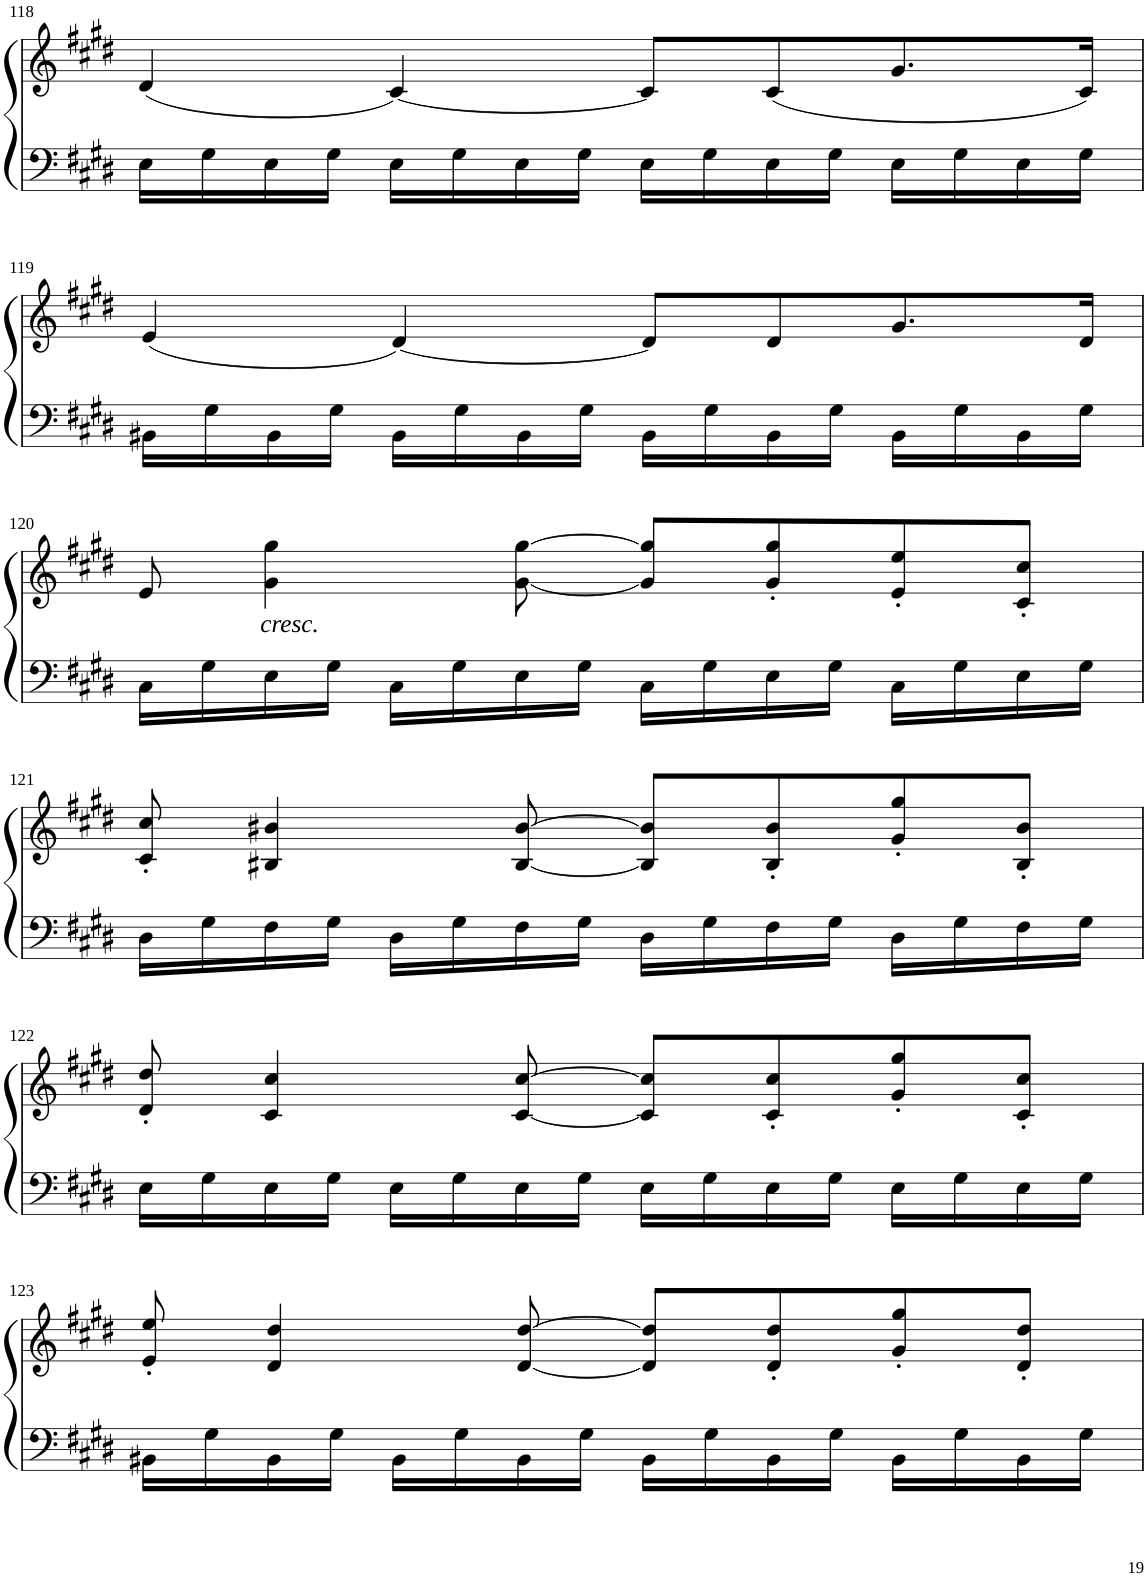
**kern	**kern
*part1	*part1
*staff2	*staff1
*I"Piano	*
*I'Pno	*
!!LO:PB:g=z
*clefF4	*clefG2
*k[f#c#g#d#]	*k[f#c#g#d#]
*M4/4	*M4/4
*met(c)	*met(c)
=118	=118
16E\LL	(4d#/
16G#\	.
16E\	.
16G#\JJ	.
16E\LL	[4c#/)
16G#\	.
16E\	.
16G#\JJ	.
16E\LL	8c#/L]
16G#\	.
16E\	(8c#/
16G#\JJ	.
16E\LL	8.g#/
16G#\	.
16E\	.
16G#\JJ	16c#/Jk)
!!LO:LB:g=z
=119	=119
16BB#X\LL	(4e/
16G#\	.
16BB#\	.
16G#\JJ	.
16BB#\LL	[4d#/)
16G#\	.
16BB#\	.
16G#\JJ	.
16BB#\LL	8d#/L]
16G#\	.
16BB#\	8d#/
16G#\JJ	.
16BB#\LL	8.g#/
16G#\	.
16BB#\	.
16G#\JJ	16d#/Jk
!!LO:LB:g=z
=120	=120
16C#\LL	8e/
16G#\	.
!	!LO:TX:b:i:t=cresc.
16E\	4g#\ 4gg#\
16G#\JJ	.
16C#\LL	.
16G#\	.
16E\	[8g#\ [8gg#\
16G#\JJ	.
16C#\LL	8g#/] 8gg#/]L
16G#\	.
16E\	8g#/' 8gg#/'
16G#\JJ	.
16C#\LL	8e/' 8ee/'
16G#\	.
16E\	8c#/' 8cc#/'J
16G#\JJ	.
!!LO:LB:g=z
=121	=121
16D#\LL	8c#/' 8cc#/'
16G#\	.
16F#\	4B#X/ 4b#X/
16G#\JJ	.
16D#\LL	.
16G#\	.
16F#\	[8B#/ [8b#/
16G#\JJ	.
16D#\LL	8B#/] 8b#/]L
16G#\	.
16F#\	8B#/' 8b#/'
16G#\JJ	.
16D#\LL	8g#/' 8gg#/'
16G#\	.
16F#\	8B#/' 8b#/'J
16G#\JJ	.
!!LO:LB:g=z
=122	=122
16E\LL	8d#/' 8dd#/'
16G#\	.
16E\	4c#/ 4cc#/
16G#\JJ	.
16E\LL	.
16G#\	.
16E\	[8c#/ [8cc#/
16G#\JJ	.
16E\LL	8c#/] 8cc#/]L
16G#\	.
16E\	8c#/' 8cc#/'
16G#\JJ	.
16E\LL	8g#/' 8gg#/'
16G#\	.
16E\	8c#/' 8cc#/'J
16G#\JJ	.
!!LO:LB:g=z
=123	=123
16BB#X\LL	8e/' 8ee/'
16G#\	.
16BB#\	4d#/ 4dd#/
16G#\JJ	.
16BB#\LL	.
16G#\	.
16BB#\	[8d#/ [8dd#/
16G#\JJ	.
16BB#\LL	8d#/] 8dd#/]L
16G#\	.
16BB#\	8d#/' 8dd#/'
16G#\JJ	.
16BB#\LL	8g#/' 8gg#/'
16G#\	.
16BB#\	8d#/' 8dd#/'J
16G#\JJ	.
=	=
*-	*-
